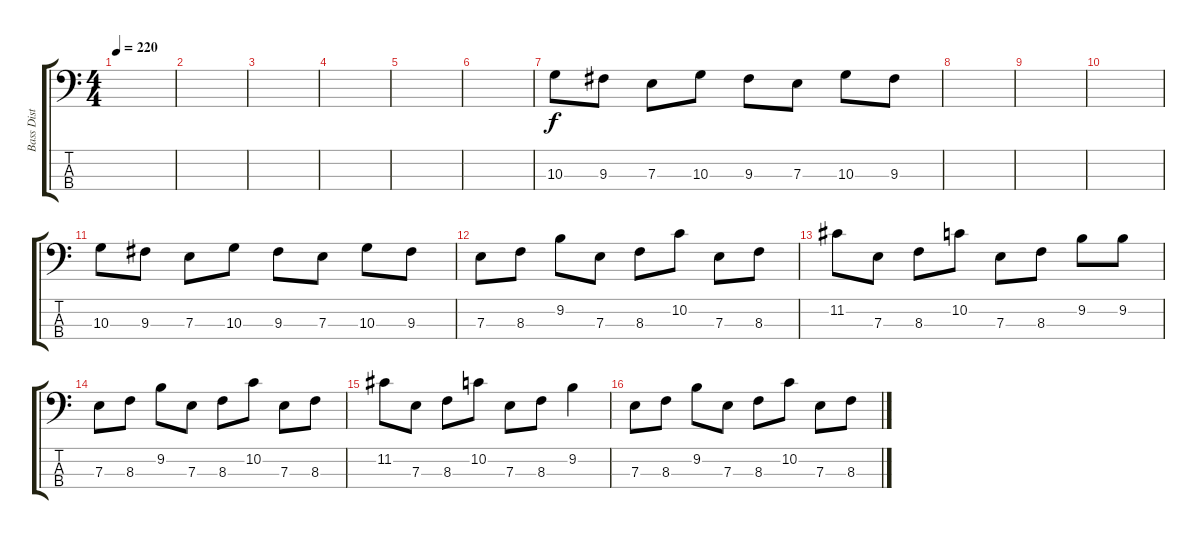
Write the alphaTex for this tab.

\track ("Bass Dist OK!" "Bass Dist ") {instrument overdrivenguitar}
\staff {score tabs}
\tuning (G2 D2 A1 E1) {hide}
\ts (4 4)
\tempo 220
\clef f4
\ks c
|
|
|
|
|
|
10.3.8 9.3.8 7.3.8 10.3.8 9.3.8 7.3.8 10.3.8 9.3.8 |
|
|
|
10.3.8 9.3.8 7.3.8 10.3.8 9.3.8 7.3.8 10.3.8 9.3.8 |
7.3.8 8.3.8 9.2.8 7.3.8 8.3.8 10.2.8 7.3.8 8.3.8 |
11.2.8 7.3.8 8.3.8 10.2.8 7.3.8 8.3.8 9.2.8 9.2.8 |
7.3.8 8.3.8 9.2.8 7.3.8 8.3.8 10.2.8 7.3.8 8.3.8 |
11.2.8 7.3.8 8.3.8 10.2.8 7.3.8 8.3.8 9.2.4 |
7.3.8 8.3.8 9.2.8 7.3.8 8.3.8 10.2.8 7.3.8 8.3.8
